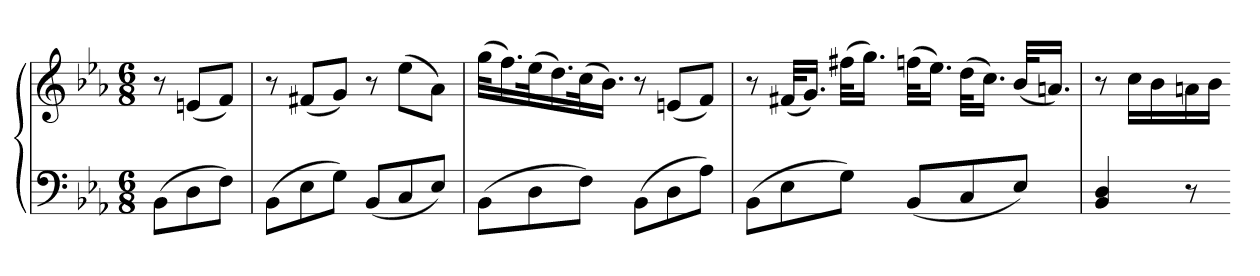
**kern	**kern
*part1	*part1
*staff2	*staff1
*clefF4	*clefG2
*k[b-e-a-]	*k[b-e-a-]
*M6/8	*M6/8
=	=
(8BB-L	8r
8D	(8enL
8FJ)	8fJ)
=	=
(8BB-L	8r
8E-	(8f#XL
8GJ)	8gJ)
(8BB-L	8r
8C	(8ee-L
8E-J)	8a-J)
=	=
(8BB-L	(32ggKLL
.	16.ff)
8D	(32ee-K
.	16.dd)
8FJ)	(32ccK
.	16.b-JJ)
(8BB-L	8r
8D	(8enL
8A-J)	8fJ)
=	=
(8BB-L	8r
8E-	(32f#XKLL
.	16.gJJ)
8GJ)	(32ff#XKLL
.	16.ggJJ)
(8BB-L	(32ffnKLL
.	16.ee-JJ)
8C	(32ddKLL
.	16.ccJJ)
8E-J)	(32b-KLL
.	16.anJJ)
=	=
4BB- 4D	8r
.	16ccLL
.	16b-
8r	16an
.	16b-JJ
=-	=-
*-	*-
